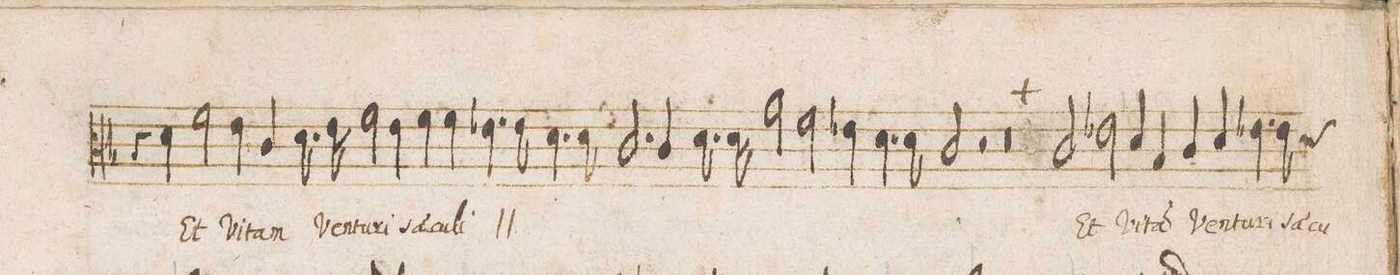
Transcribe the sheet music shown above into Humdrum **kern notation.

**kern	**text
*I"DISCANTVS	*
*clefC3	*
*k[b-]	*
*met(C|)	*
*M2/1	*
=171-	=171-
4r	.
4d\	Et
2f\	Vi-
4eny\	-tam
4c/	Ven-
8.d\	-tu-
16e\	-ri
2f\	sae-
=172-	=172-
4e\	-cu-
4f\	-li
*	*ij
4f\	Ven-
4.e-X\	-tu-
8e-\	-ri
4.d\	sae-
8d\	-cu-
=173-	=173-
2.c/	-li
4c/	Ven-
8.d\	-tu-
16d\	-ri
2g\	sae-
2f\	.
=174-	=174-
4e-X\	.
4.d\	.
8d\	-cu-
2c/	-li
*	*Xij
2r	.
=175-	=175-
0r	.
=176-	=176-
2c/	Et
2e-X\	vi-
4d/	-ta(m)
4B-/	ven-
4c/	-tu-
4d/	-ri
=177-	=177-
4.e-X\	sae-
8e-\	-cu-
*-	*-
